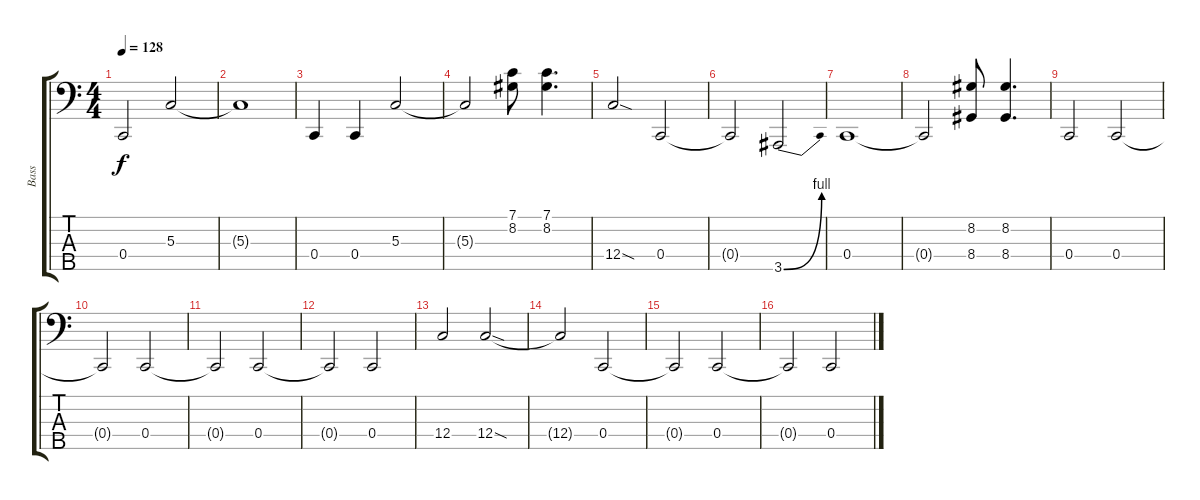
\track ("Bass" "Bass") {instrument electricbasspick}
\staff {score tabs}
\tuning (F2 C2 G1 C1 G0) {hide}
\ts (4 4)
\tempo 128
\clef f4
\ks c
0.4.2{dy f} 5.3.2 |
5.3{t}.1 |
0.4.4 0.4.4 5.3.2 |
5.3{t}.2 (7.1 8.2).8 (7.1 8.2).4{d} |
12.4{sod}.2 0.4.2 |
0.4{t}.2 3.5{be (bend 0 0 60 4)}.2 |
0.4.1 |
0.4{t}.2 (8.2 8.4).8 (8.2 8.4).4{d} |
0.4.2 0.4.2 |
0.4{t}.2 0.4.2 |
0.4{t}.2 0.4.2 |
0.4{t}.2 0.4.2 |
12.4.2 12.4{sod}.2 |
12.4{t}.2 0.4.2 |
0.4{t}.2 0.4.2 |
0.4{t}.2 0.4.2
